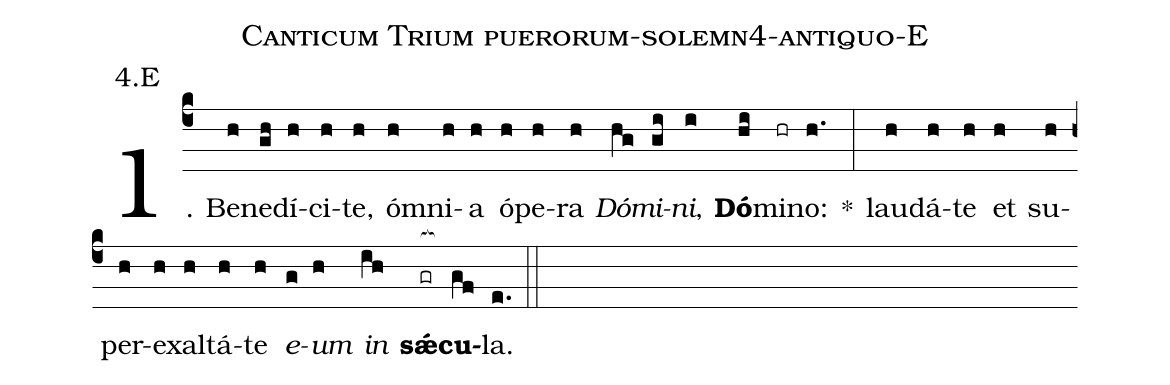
name: Canticum Trium puerorum-solemn4-antiquo-E;
annotation: 4.E;
%%
(c4)1. Be(h)ne(gh)dí(h)ci(h)te,(h) óm(h)ni(h)a(h) ó(h)pe(h)ra(h) <i>Dó</i>(hg)<i>mi</i>(gi)<i>ni</i>,(i) <b>Dó</b>(hi)mi(hr)no:(h.) *(:) lau(h)dá(h)te(h) et(h) su(h)per(h)ex(h)al(h)tá(h)te(h) <i>e</i>(g)<i>um</i>(h) <i>in</i>(ih) <b>sǽ</b>(gr[ocb:1{])<b>cu</b>(gf[ocb:0}])la.(e.) (::)
